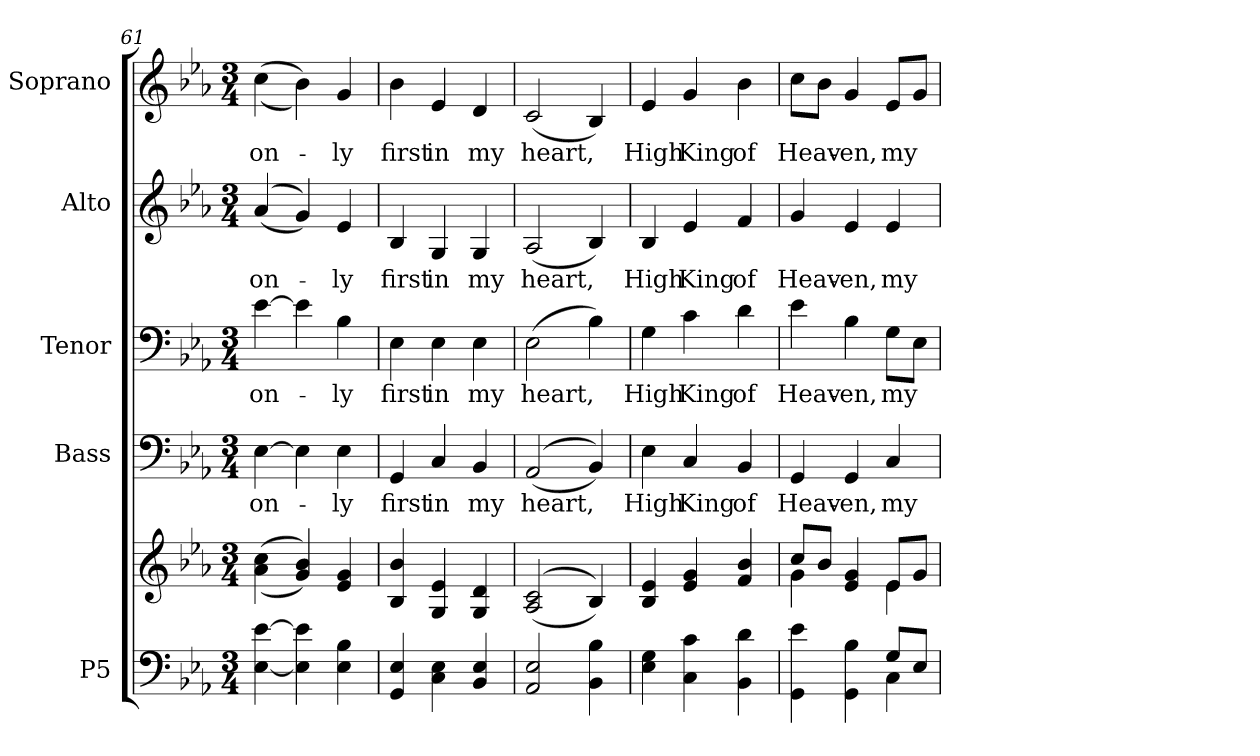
**kern	**kern	**kern	**text	**kern	**text	**kern	**text	**kern	**text
*part5	*part5	*part4	*part4	*part3	*part3	*part2	*part2	*part1	*part1
*staff6	*staff5	*staff4	*staff4	*staff3	*staff3	*staff2	*staff2	*staff1	*staff1
*I"P5	*	*I"Bass	*	*I"Tenor	*	*I"Alto	*	*I"Soprano	*
*	*	*I'B.	*	*I'T.	*	*I'A.	*	*I'S.	*
*clefF4	*clefG2	*clefF4	*	*clefF4	*	*clefG2	*	*clefG2	*
*k[b-e-a-]	*k[b-e-a-]	*k[b-e-a-]	*	*k[b-e-a-]	*	*k[b-e-a-]	*	*k[b-e-a-]	*
*c:	*c:	*c:	*	*c:	*	*c:	*	*c:	*
*M3/4	*M3/4	*M3/4	*	*M3/4	*	*M3/4	*	*M3/4	*
=61	=61	=61	=61	=61	=61	=61	=61	=61	=61
!	!	!	!LO:LY:b:color=#000000	!	!	!	!	!	!
!	!	!	!	!	!LO:LY:b:color=#000000	!	!	!	!
!	!	!	!	!	!	!	!LO:LY:b:color=#000000	!	!
!	!	!	!	!	!	!	!	!	!LO:LY:b:color=#000000
[<4E-i\ [>4e-i	((4a-i\ 4cci	[>4E-i\	on-	[>4e-i\	on-	((4a-i/	on-	((4cci\	on-
4E-i\] 4e-i]	4gi/ 4b-i))	4E-i\]	.	4e-i\]	.	4gi/))	.	4b-i\))	.
!	!	!	!LO:LY:b:color=#000000	!	!	!	!	!	!
!	!	!	!	!	!LO:LY:b:color=#000000	!	!	!	!
!	!	!	!	!	!	!	!LO:LY:b:color=#000000	!	!
!	!	!	!	!	!	!	!	!	!LO:LY:b:color=#000000
4E-i\ 4B-i	4e-i/ 4gi	4E-i\	-ly	4B-i\	-ly	4e-i/	-ly	4gi/	-ly
=62	=62	=62	=62	=62	=62	=62	=62	=62	=62
!	!	!	!LO:LY:b:color=#000000	!	!	!	!	!	!
!	!	!	!	!	!LO:LY:b:color=#000000	!	!	!	!
!	!	!	!	!	!	!	!LO:LY:b:color=#000000	!	!
!	!	!	!	!	!	!	!	!	!LO:LY:b:color=#000000
4GGi/ 4E-i	4B-i/ 4b-i	4GGi/	first	4E-i\	first	4B-i/	first	4b-i\	first
!	!	!	!LO:LY:b:color=#000000	!	!	!	!	!	!
!	!	!	!	!	!LO:LY:b:color=#000000	!	!	!	!
!	!	!	!	!	!	!	!LO:LY:b:color=#000000	!	!
!	!	!	!	!	!	!	!	!	!LO:LY:b:color=#000000
4Ci\ 4E-i	4Gi/ 4e-i	4Ci/	in	4E-i\	in	4Gi/	in	4e-i/	in
!	!	!	!LO:LY:b:color=#000000	!	!	!	!	!	!
!	!	!	!	!	!LO:LY:b:color=#000000	!	!	!	!
!	!	!	!	!	!	!	!LO:LY:b:color=#000000	!	!
!	!	!	!	!	!	!	!	!	!LO:LY:b:color=#000000
4BB-i/ 4E-i	4Gi/ 4di	4BB-i/	my	4E-i\	my	4Gi/	my	4di/	my
=63	=63	=63	=63	=63	=63	=63	=63	=63	=63
!	!	!	!LO:LY:b:color=#000000	!	!	!	!	!	!
!	!	!	!	!	!LO:LY:b:color=#000000	!	!	!	!
!	!	!	!	!	!	!	!LO:LY:b:color=#000000	!	!
!	!	!	!	!	!	!	!	!	!LO:LY:b:color=#000000
2AA-i/ 2E-i	((2A-i/ 2ci	((2AA-i/	heart,	(2E-i\	heart,	(2A-i/	heart,	(2ci/	heart,
4BB-i\ 4B-i	4B-i/))	4BB-i/))	.	4B-i\)	.	4B-i/)	.	4B-i/)	.
=64	=64	=64	=64	=64	=64	=64	=64	=64	=64
!	!	!	!LO:LY:b:color=#000000	!	!	!	!	!	!
!	!	!	!	!	!LO:LY:b:color=#000000	!	!	!	!
!	!	!	!	!	!	!	!LO:LY:b:color=#000000	!	!
!	!	!	!	!	!	!	!	!	!LO:LY:b:color=#000000
4E-i\ 4Gi	4B-i/ 4e-i	4E-i\	High	4Gi\	High	4B-i/	High	4e-i/	High
!	!	!	!LO:LY:b:color=#000000	!	!	!	!	!	!
!	!	!	!	!	!LO:LY:b:color=#000000	!	!	!	!
!	!	!	!	!	!	!	!LO:LY:b:color=#000000	!	!
!	!	!	!	!	!	!	!	!	!LO:LY:b:color=#000000
4Ci\ 4ci	4e-i/ 4gi	4Ci/	King	4ci\	King	4e-i/	King	4gi/	King
!	!	!	!LO:LY:b:color=#000000	!	!	!	!	!	!
!	!	!	!	!	!LO:LY:b:color=#000000	!	!	!	!
!	!	!	!	!	!	!	!LO:LY:b:color=#000000	!	!
!	!	!	!	!	!	!	!	!	!LO:LY:b:color=#000000
4BB-i\ 4di	4fi/ 4b-i	4BB-i/	of	4di\	of	4fi/	of	4b-i\	of
!!LO:PB:g=z
=65	=65	=65	=65	=65	=65	=65	=65	=65	=65
*^	*^	*	*	*	*	*	*	*	*
!	!	!	!	!	!LO:LY:b:color=#000000	!	!	!	!	!	!
!	!	!	!	!	!	!	!LO:LY:b:color=#000000	!	!	!	!
!	!	!	!	!	!	!	!	!	!LO:LY:b:color=#000000	!	!
!	!	!	!	!	!	!	!	!	!	!	!LO:LY:b:color=#000000
4GGi\ 4e-i	2ryy	8cci/L	4gi\	4GGi/	Heav-	4e-i\	Heav-	4gi/	Heav-	8cci\L	Heav-
.	.	8b-i/J	.	.	.	.	.	.	.	8b-i\J	.
!	!	!	!	!	!LO:LY:b:color=#000000	!	!	!	!	!	!
!	!	!	!	!	!	!	!LO:LY:b:color=#000000	!	!	!	!
!	!	!	!	!	!	!	!	!	!LO:LY:b:color=#000000	!	!
!	!	!	!	!	!	!	!	!	!	!	!LO:LY:b:color=#000000
4GGi\ 4B-i	.	4e-i/ 4gi	4ryy	4GGi/	-en,	4B-i\	-en,	4e-i/	-en,	4gi/	-en,
!	!	!	!	!	!LO:LY:b:color=#000000	!	!	!	!	!	!
!	!	!	!	!	!	!	!LO:LY:b:color=#000000	!	!	!	!
!	!	!	!	!	!	!	!	!	!LO:LY:b:color=#000000	!	!
!	!	!	!	!	!	!	!	!	!	!	!LO:LY:b:color=#000000
8Gi/L	4Ci\	8e-i/L	4e-i\	4Ci/	my	8Gi\L	my	4e-i/	my	8e-i/L	my
8E-i/J	.	8gi/J	.	.	.	8E-i\J	.	.	.	8gi/J	.
*v	*v	*	*	*	*	*	*	*	*	*	*
*	*v	*v	*	*	*	*	*	*	*	*
=	=	=	=	=	=	=	=	=	=
*-	*-	*-	*-	*-	*-	*-	*-	*-	*-
